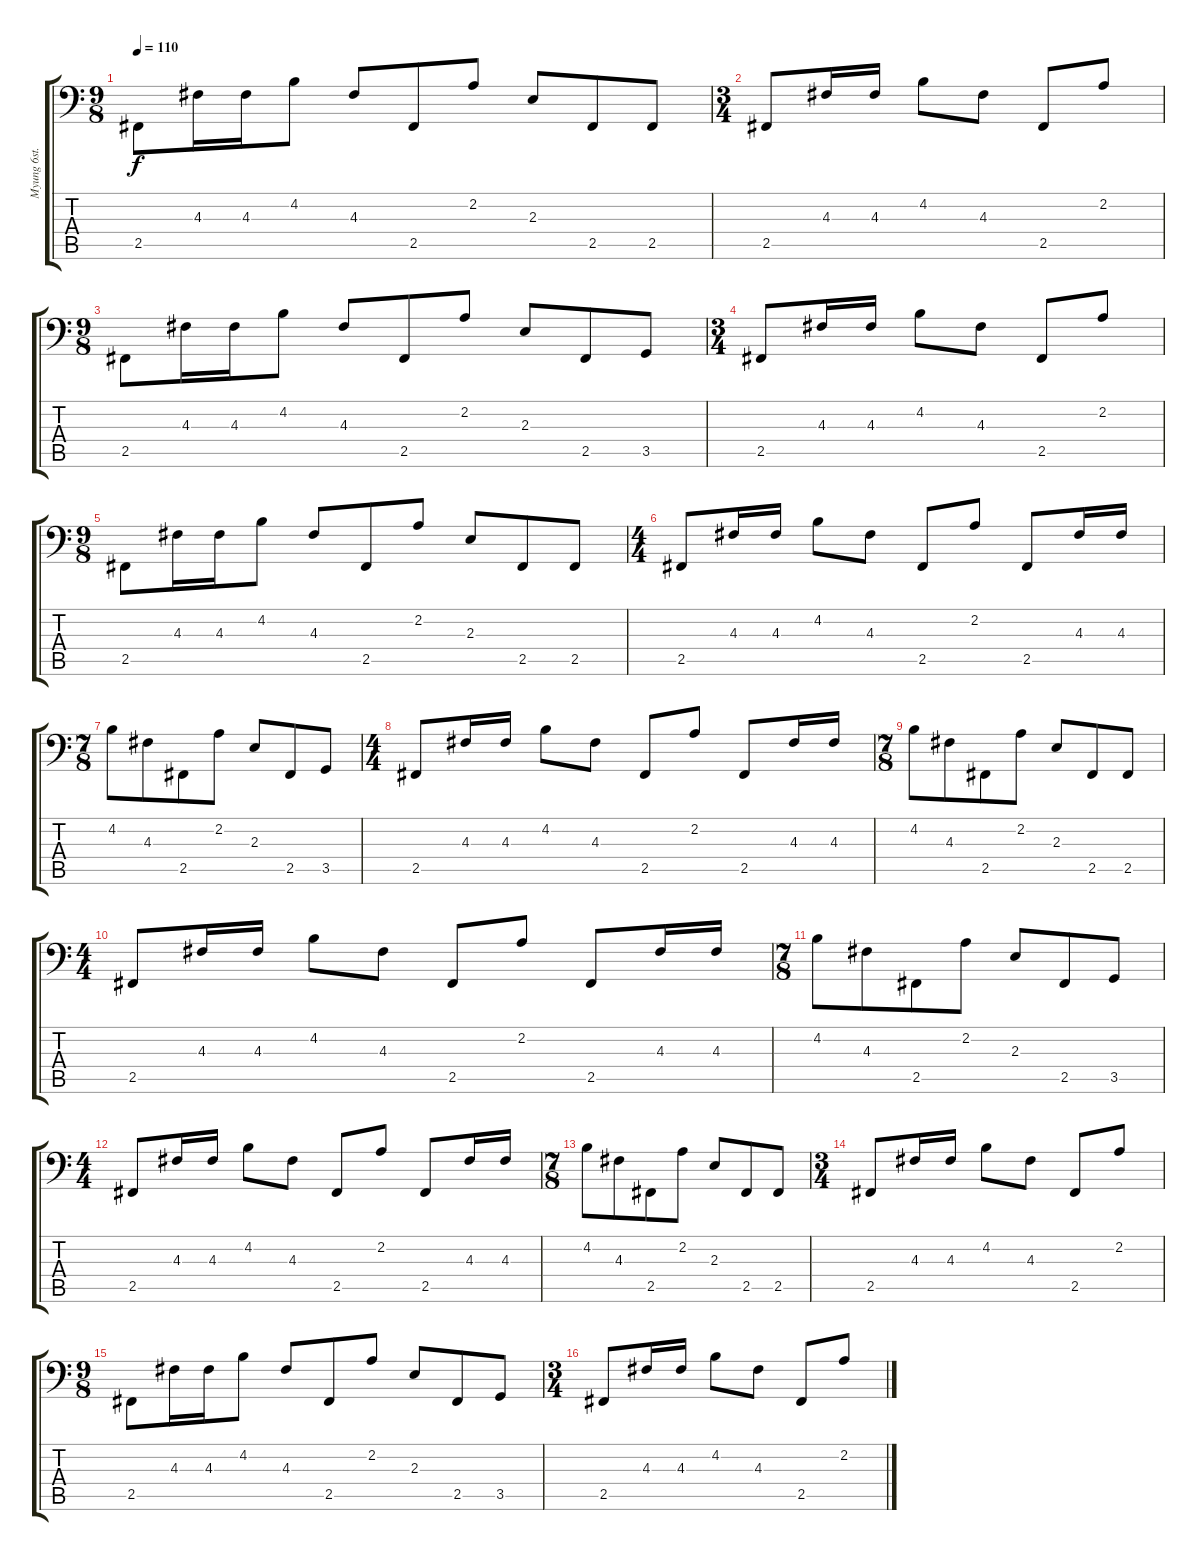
\track ("Myung 6st." "Myung 6st.") {instrument electricbasspick}
\staff {score tabs}
\tuning (C3 G2 D2 A1 E1 B0) {hide}
\ts (9 8)
\tempo 110
\clef f4
\ks c
2.5.8{dy f} 4.3.16 4.3.16 4.2.8 4.3.8 2.5.8 2.2.8 2.3.8 2.5.8 2.5.8 |
\ts (3 4)
2.5.8 4.3.16 4.3.16 4.2.8 4.3.8 2.5.8 2.2.8 |
\ts (9 8)
2.5.8 4.3.16 4.3.16 4.2.8 4.3.8 2.5.8 2.2.8 2.3.8 2.5.8 3.5.8 |
\ts (3 4)
2.5.8 4.3.16 4.3.16 4.2.8 4.3.8 2.5.8 2.2.8 |
\ts (9 8)
2.5.8 4.3.16 4.3.16 4.2.8 4.3.8 2.5.8 2.2.8 2.3.8 2.5.8 2.5.8 |
\ts (4 4)
2.5.8 4.3.16 4.3.16 4.2.8 4.3.8 2.5.8 2.2.8 2.5.8 4.3.16 4.3.16 |
\ts (7 8)
4.2.8 4.3.8 2.5.8 2.2.8 2.3.8 2.5.8 3.5.8 |
\ts (4 4)
2.5.8 4.3.16 4.3.16 4.2.8 4.3.8 2.5.8 2.2.8 2.5.8 4.3.16 4.3.16 |
\ts (7 8)
4.2.8 4.3.8 2.5.8 2.2.8 2.3.8 2.5.8 2.5.8 |
\ts (4 4)
2.5.8 4.3.16 4.3.16 4.2.8 4.3.8 2.5.8 2.2.8 2.5.8 4.3.16 4.3.16 |
\ts (7 8)
4.2.8 4.3.8 2.5.8 2.2.8 2.3.8 2.5.8 3.5.8 |
\ts (4 4)
2.5.8 4.3.16 4.3.16 4.2.8 4.3.8 2.5.8 2.2.8 2.5.8 4.3.16 4.3.16 |
\ts (7 8)
4.2.8 4.3.8 2.5.8 2.2.8 2.3.8 2.5.8 2.5.8 |
\ts (3 4)
2.5.8 4.3.16 4.3.16 4.2.8 4.3.8 2.5.8 2.2.8 |
\ts (9 8)
2.5.8 4.3.16 4.3.16 4.2.8 4.3.8 2.5.8 2.2.8 2.3.8 2.5.8 3.5.8 |
\ts (3 4)
2.5.8 4.3.16 4.3.16 4.2.8 4.3.8 2.5.8 2.2.8
